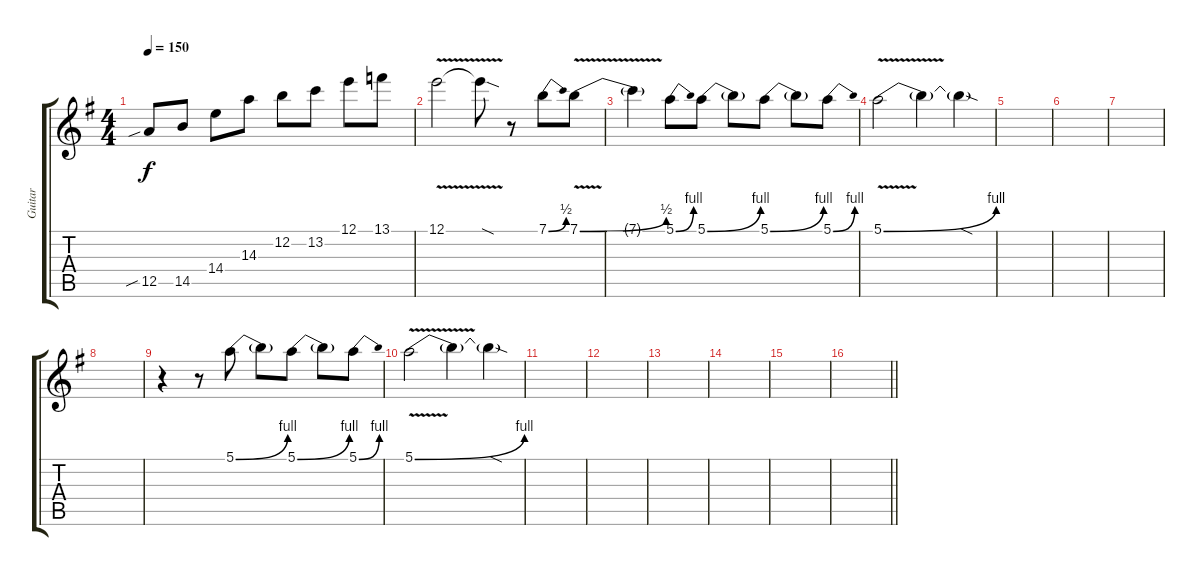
\track ("Guitar" "Guitar") {instrument distortionguitar}
\staff {score tabs}
\tuning (E4 B3 G3 D3 A2 E2) {hide}
\ts (4 4)
\section ("" "")
\tempo 150
\clef g2
\ks eminor
12.5{sib}.8{dy f} 14.5.8 14.4.8 14.3.8 12.2.8 13.2.8 12.1.8 13.1.8 |
12.1{v}.2 12.1{sod t}.8 r.8 7.1{be (bend 0 0 60 2)}.8 7.1{be (bend 0 0 60 2) v}.8 |
7.1{t}.4 5.1{be (bend 0 0 60 4)}.8 5.1{be (bend 0 0 60 4)}.8 5.1{t}.8 5.1{be (bend 0 0 60 4)}.8 5.1{t}.8 5.1{be (bend 0 0 60 4)}.8 |
5.1{be (bend 0 0 60 4) v}.2 5.1{t}.4 5.1{sod t}.4 |
|
|
|
|
r.4 r.8 5.1{be (bend 0 0 60 4)}.8 5.1{t}.8 5.1{be (bend 0 0 60 4)}.8 5.1{t}.8 5.1{be (bend 0 0 60 4)}.8 |
5.1{be (bend 0 0 60 4) v}.2 5.1{t}.4 5.1{sod t}.4 |
|
|
|
|
|
\barLineRight lightlight
